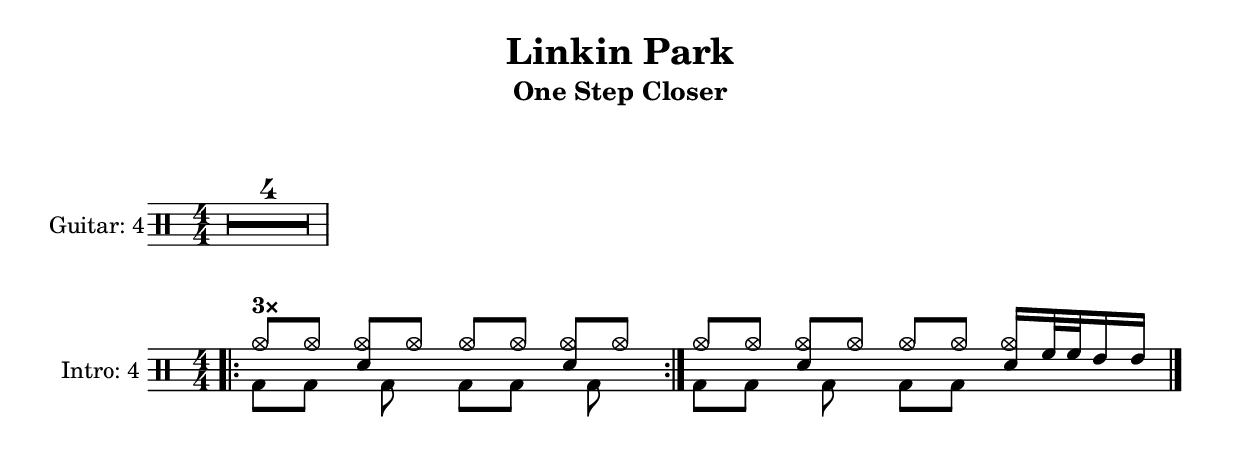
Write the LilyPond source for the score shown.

\version "2.24.3"
\include "definitions.ly"

\header {
  title = "Linkin Park"
  subtitle = "One Step Closer"
}

% Custom markup to create vertical space
\markup {
  \vspace #2  % Adjust this value to set the amount of space you need
}

"empty-4" = \drummode {
  \compressEmptyMeasures
  \override MultiMeasureRest.expand-limit = 1
    R1*4
}

hands-hh = \drummode {
  \numericTimeSignature
    hh8[ hh] <hh sn>[ hh]
}

hands-hho = \drummode {
    hho8[ hho] <hho sn>[ hho]
}

"hands-fill-1" = \drummode {
  hho8[ hho] <hho sn>16 tomh32 tomh toml16 toml
}

"feet-2" = \drummode {
  bd8[ bd] s4
}

"feet-3" = \drummode {
  bd8[ bd] s16 bd8 s16
}

\score {
    \new DrumStaff {
      \set DrumStaff.instrumentName = #"Guitar: 4"
      \set DrumStaff.drumStyleTable = #(alist->hash-table custom-notes)
      \new DrumVoice = "hands" { \numericTimeSignature \voiceOne \"empty-4" }
    }
}

\score {
  <<
    \new DrumStaff {
      \set DrumStaff.instrumentName = #"Intro: 4"
      \set DrumStaff.drumStyleTable = #(alist->hash-table custom-notes)
      <<
        \new DrumVoice = "hands" {
          \numericTimeSignature
          \voiceOne
          \bar ".|:-|"
          ^\markup \bold "3×"
          \repeat unfold 2 {
            \hands-hho
          }
          \bar ":|."
          \hands-hho
          \"hands-fill-1"
          \bar "|."
        }
        \new DrumVoice = "feet" {
          \voiceTwo
          \repeat unfold 3 {
            \"feet-3"
          }
          \"feet-2"
        }
      >>
    }
  >>
}
